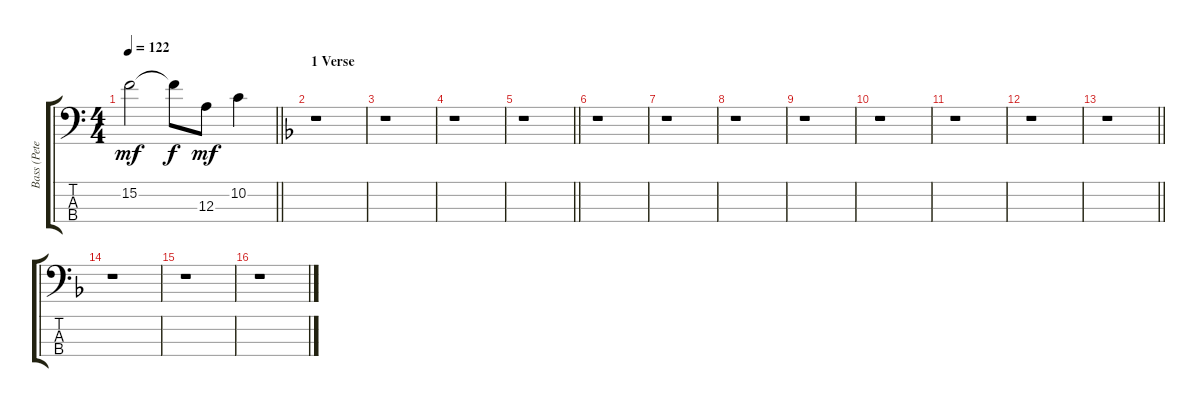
\track ("Bass (Peter Hook)" "Bass (Pete") {instrument electricbasspick}
\staff {score tabs}
\tuning (G2 D2 A1 E1) {hide}
\ts (4 4)
\tempo 122
\clef f4
\barLineRight lightlight
\ks c
15.2.2{dy mf} 15.2{t}.8{dy f} 12.3.8{dy mf} 10.2.4 |
\section ("" "1 Verse")
\ks f
r.1 |
r.1 |
r.1 |
\barLineRight lightlight
r.1 |
r.1 |
r.1 |
r.1 |
r.1 |
r.1 |
r.1 |
r.1 |
\barLineRight lightlight
r.1 |
r.1 |
r.1 |
r.1
